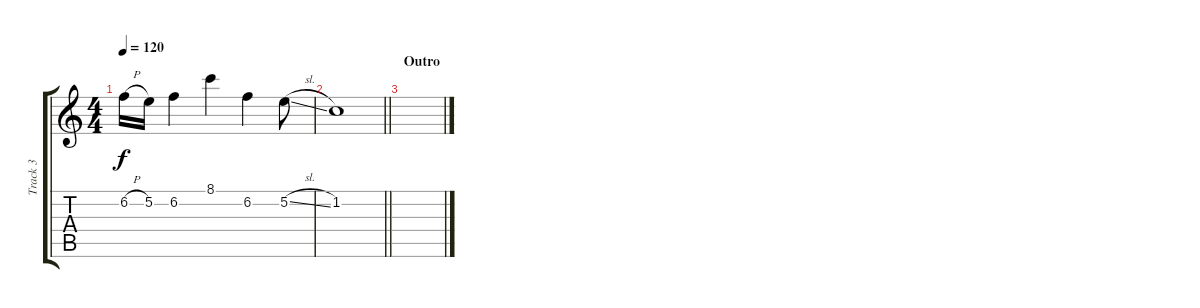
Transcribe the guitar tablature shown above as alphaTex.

\track ("Track 3" "Track 3") {instrument electricguitarclean}
\staff {score tabs}
\tuning (E4 B3 G3 D3 A2 D2) {hide}
\ts (4 4)
\tempo 120
\clef g2
\ks c
6.2{h}.16{dy f} 5.2.16 6.2.4 8.1.4 6.2.4 5.2{sl}.8 |
\barLineRight lightlight
1.2.1 |
\section ("" "Outro")
